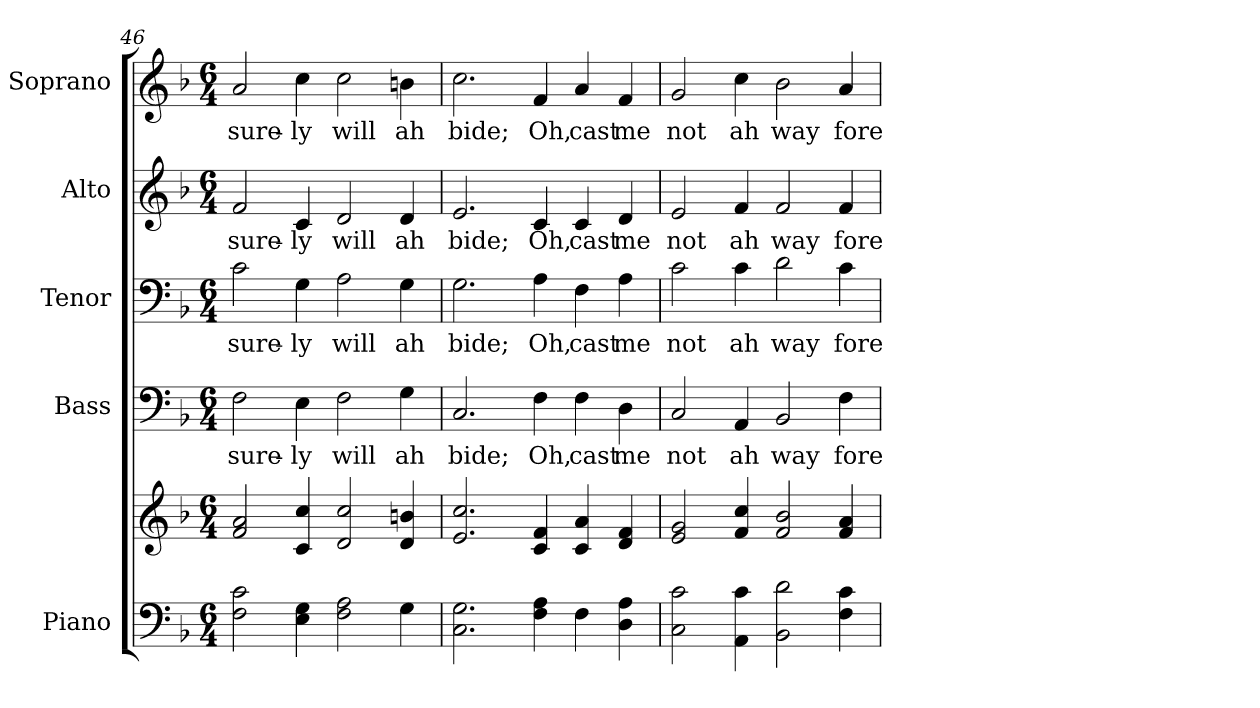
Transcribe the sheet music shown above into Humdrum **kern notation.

**kern	**kern	**kern	**text	**kern	**text	**kern	**text	**kern	**text
*part5	*part5	*part4	*part4	*part3	*part3	*part2	*part2	*part1	*part1
*staff6	*staff5	*staff4	*staff4	*staff3	*staff3	*staff2	*staff2	*staff1	*staff1
*I"Piano	*	*I"Bass	*	*I"Tenor	*	*I"Alto	*	*I"Soprano	*
*I'Pno.	*	*I'B.	*	*I'T.	*	*I'A.	*	*I'S.	*
*clefF4	*clefG2	*clefF4	*	*clefF4	*	*clefG2	*	*clefG2	*
*k[b-]	*k[b-]	*k[b-]	*	*k[b-]	*	*k[b-]	*	*k[b-]	*
*F:	*F:	*F:	*	*F:	*	*F:	*	*F:	*
*M6/4	*M6/4	*M6/4	*	*M6/4	*	*M6/4	*	*M6/4	*
=46	=46	=46	=46	=46	=46	=46	=46	=46	=46
!	!	!	!LO:LY:b:color=#000000	!	!	!	!	!	!
!	!	!	!	!	!LO:LY:b:color=#000000	!	!	!	!
!	!	!	!	!	!	!	!LO:LY:b:color=#000000	!	!
!	!	!	!	!	!	!	!	!	!LO:LY:b:color=#000000
2Fi\ 2ci	2fi/ 2ai	2Fi\	sure-	2ci\	sure-	2fi/	sure-	2ai/	sure-
!	!	!	!LO:LY:b:color=#000000	!	!	!	!	!	!
!	!	!	!	!	!LO:LY:b:color=#000000	!	!	!	!
!	!	!	!	!	!	!	!LO:LY:b:color=#000000	!	!
!	!	!	!	!	!	!	!	!	!LO:LY:b:color=#000000
4Ei\ 4Gi	4ci/ 4cci	4Ei\	-ly	4Gi\	-ly	4ci/	-ly	4cci\	-ly
!	!	!	!LO:LY:b:color=#000000	!	!	!	!	!	!
!	!	!	!	!	!LO:LY:b:color=#000000	!	!	!	!
!	!	!	!	!	!	!	!LO:LY:b:color=#000000	!	!
!	!	!	!	!	!	!	!	!	!LO:LY:b:color=#000000
2Fi\ 2Ai	2di/ 2cci	2Fi\	will	2Ai\	will	2di/	will	2cci\	will
!	!	!	!LO:LY:b:color=#000000	!	!	!	!	!	!
!	!	!	!	!	!LO:LY:b:color=#000000	!	!	!	!
!	!	!	!	!	!	!	!LO:LY:b:color=#000000	!	!
!	!	!	!	!	!	!	!	!	!LO:LY:b:color=#000000
4Gi\	4di/ 4bni	4Gi\	ah	4Gi\	ah	4di/	ah	4bni\	ah
!!LO:PB:g=z
=47	=47	=47	=47	=47	=47	=47	=47	=47	=47
!	!	!	!LO:LY:b:color=#000000	!	!	!	!	!	!
!	!	!	!	!	!LO:LY:b:color=#000000	!	!	!	!
!	!	!	!	!	!	!	!LO:LY:b:color=#000000	!	!
!	!	!	!	!	!	!	!	!	!LO:LY:b:color=#000000
2.Ci\ 2.Gi	2.ei/ 2.cci	2.Ci/	bide;	2.Gi\	bide;	2.ei/	bide;	2.cci\	bide;
!	!	!	!LO:LY:b:color=#000000	!	!	!	!	!	!
!	!	!	!	!	!LO:LY:b:color=#000000	!	!	!	!
!	!	!	!	!	!	!	!LO:LY:b:color=#000000	!	!
!	!	!	!	!	!	!	!	!	!LO:LY:b:color=#000000
4Fi\ 4Ai	4ci/ 4fi	4Fi\	Oh,	4Ai\	Oh,	4ci/	Oh,	4fi/	Oh,
!	!	!	!LO:LY:b:color=#000000	!	!	!	!	!	!
!	!	!	!	!	!LO:LY:b:color=#000000	!	!	!	!
!	!	!	!	!	!	!	!LO:LY:b:color=#000000	!	!
!	!	!	!	!	!	!	!	!	!LO:LY:b:color=#000000
4Fi\	4ci/ 4ai	4Fi\	cast	4Fi\	cast	4ci/	cast	4ai/	cast
!	!	!	!LO:LY:b:color=#000000	!	!	!	!	!	!
!	!	!	!	!	!LO:LY:b:color=#000000	!	!	!	!
!	!	!	!	!	!	!	!LO:LY:b:color=#000000	!	!
!	!	!	!	!	!	!	!	!	!LO:LY:b:color=#000000
4Di\ 4Ai	4di/ 4fi	4Di\	me	4Ai\	me	4di/	me	4fi/	me
=48	=48	=48	=48	=48	=48	=48	=48	=48	=48
!	!	!	!LO:LY:b:color=#000000	!	!	!	!	!	!
!	!	!	!	!	!LO:LY:b:color=#000000	!	!	!	!
!	!	!	!	!	!	!	!LO:LY:b:color=#000000	!	!
!	!	!	!	!	!	!	!	!	!LO:LY:b:color=#000000
2Ci\ 2ci	2ei/ 2gi	2Ci/	not	2ci\	not	2ei/	not	2gi/	not
!	!	!	!LO:LY:b:color=#000000	!	!	!	!	!	!
!	!	!	!	!	!LO:LY:b:color=#000000	!	!	!	!
!	!	!	!	!	!	!	!LO:LY:b:color=#000000	!	!
!	!	!	!	!	!	!	!	!	!LO:LY:b:color=#000000
4AAi\ 4ci	4fi/ 4cci	4AAi/	ah	4ci\	ah	4fi/	ah	4cci\	ah
!	!	!	!LO:LY:b:color=#000000	!	!	!	!	!	!
!	!	!	!	!	!LO:LY:b:color=#000000	!	!	!	!
!	!	!	!	!	!	!	!LO:LY:b:color=#000000	!	!
!	!	!	!	!	!	!	!	!	!LO:LY:b:color=#000000
2BB-i\ 2di	2fi/ 2b-i	2BB-i/	way	2di\	way	2fi/	way	2b-i\	way
!	!	!	!LO:LY:b:color=#000000	!	!	!	!	!	!
!	!	!	!	!	!LO:LY:b:color=#000000	!	!	!	!
!	!	!	!	!	!	!	!LO:LY:b:color=#000000	!	!
!	!	!	!	!	!	!	!	!	!LO:LY:b:color=#000000
4Fi\ 4ci	4fi/ 4ai	4Fi\	fore	4ci\	fore	4fi/	fore	4ai/	fore
=	=	=	=	=	=	=	=	=	=
*-	*-	*-	*-	*-	*-	*-	*-	*-	*-
